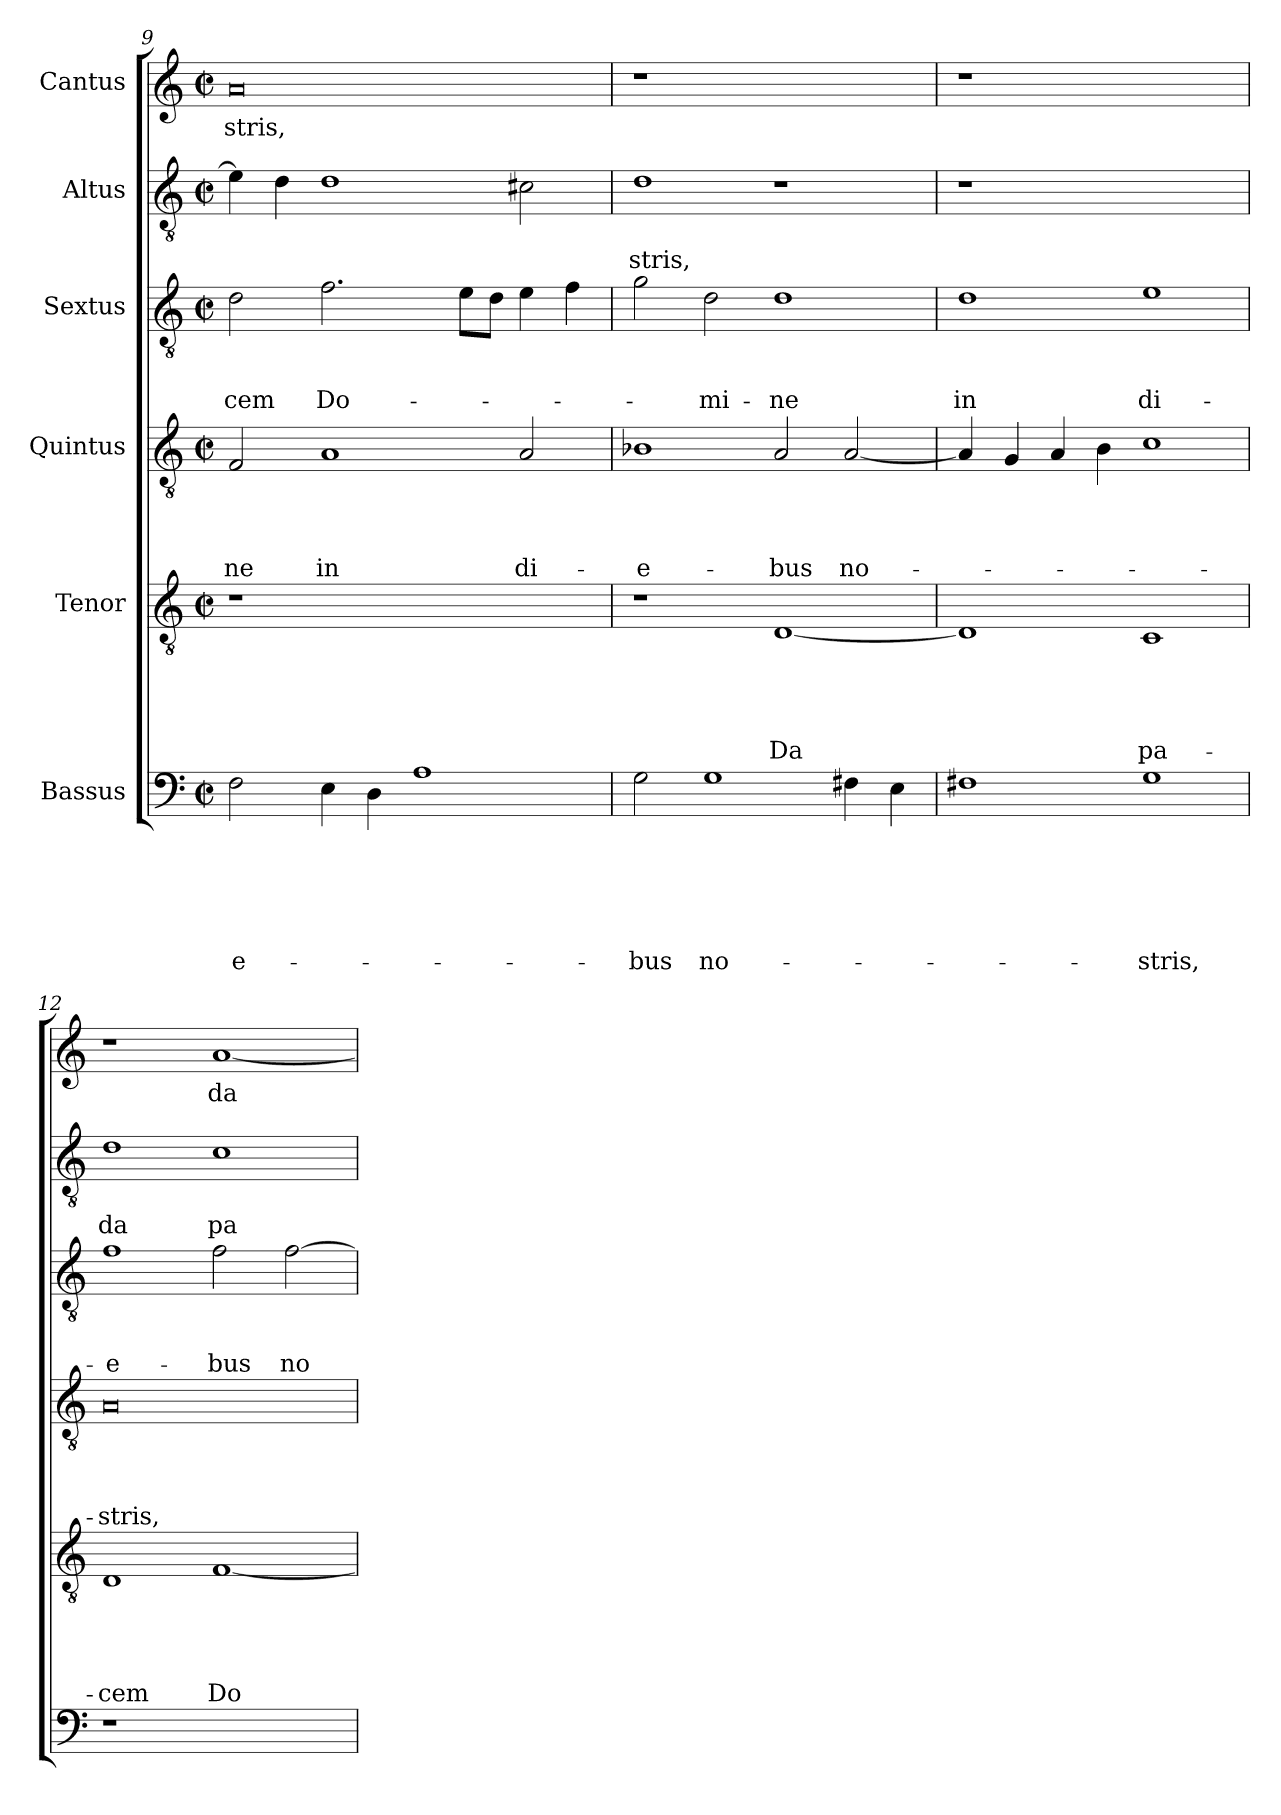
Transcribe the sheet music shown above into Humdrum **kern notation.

**kern	**text	**text	**text	**text	**text	**text	**kern	**text	**text	**text	**text	**text	**kern	**text	**text	**text	**text	**kern	**text	**text	**text	**kern	**text	**text	**kern	**text
*part6	*part6	*part6	*part6	*part6	*part6	*part6	*part5	*part5	*part5	*part5	*part5	*part5	*part4	*part4	*part4	*part4	*part4	*part3	*part3	*part3	*part3	*part2	*part2	*part2	*part1	*part1
*staff6	*staff6	*staff6	*staff6	*staff6	*staff6	*staff6	*staff5	*staff5	*staff5	*staff5	*staff5	*staff5	*staff4	*staff4	*staff4	*staff4	*staff4	*staff3	*staff3	*staff3	*staff3	*staff2	*staff2	*staff2	*staff1	*staff1
*I"Bassus	*	*	*	*	*	*	*I"Tenor	*	*	*	*	*	*I"Quintus	*	*	*	*	*I"Sextus	*	*	*	*I"Altus	*	*	*I"Cantus	*
*clefF4	*	*	*	*	*	*	*clefGv2	*	*	*	*	*	*clefGv2	*	*	*	*	*clefGv2	*	*	*	*clefGv2	*	*	*clefG2	*
*k[]	*	*	*	*	*	*	*k[]	*	*	*	*	*	*k[]	*	*	*	*	*k[]	*	*	*	*k[]	*	*	*k[]	*
*C:	*	*	*	*	*	*	*C:	*	*	*	*	*	*C:	*	*	*	*	*C:	*	*	*	*C:	*	*	*C:	*
*M2/2	*	*	*	*	*	*	*M2/2	*	*	*	*	*	*M2/2	*	*	*	*	*M2/2	*	*	*	*M2/2	*	*	*M2/2	*
*met(c|)	*	*	*	*	*	*	*met(c|)	*	*	*	*	*	*met(c|)	*	*	*	*	*met(c|)	*	*	*	*met(c|)	*	*	*met(c|)	*
=9	=9	=9	=9	=9	=9	=9	=9	=9	=9	=9	=9	=9	=9	=9	=9	=9	=9	=9	=9	=9	=9	=9	=9	=9	=9	=9
!	!	!	!	!	!	!LO:LY:b	!	!	!	!	!	!	!	!	!	!	!LO:LY:b	!	!	!	!LO:LY:b	!	!	!	!	!LO:LY:b
2F\	.	.	.	.	.	-e-	1r	.	.	.	.	.	2F/	.	.	.	-ne	2d\	.	.	-cem	4e\]	.	.	0a	-stris,
.	.	.	.	.	.	.	.	.	.	.	.	.	.	.	.	.	.	.	.	.	.	4d\	.	.	.	.
!	!	!	!	!	!	!	!	!	!	!	!	!	!	!	!	!	!LO:LY:b	!	!	!	!LO:LY:b	!	!	!	!	!
4E\	.	.	.	.	.	.	.	.	.	.	.	.	1A	.	.	.	in	2.f\	.	.	Do-	1d	.	.	.	.
4D\	.	.	.	.	.	.	.	.	.	.	.	.	.	.	.	.	.	.	.	.	.	.	.	.	.	.
1A	.	.	.	.	.	.	1ryy	.	.	.	.	.	.	.	.	.	.	.	.	.	.	.	.	.	.	.
.	.	.	.	.	.	.	.	.	.	.	.	.	.	.	.	.	.	8e\L	.	.	.	.	.	.	.	.
.	.	.	.	.	.	.	.	.	.	.	.	.	.	.	.	.	.	8d\J	.	.	.	.	.	.	.	.
!	!	!	!	!	!	!	!	!	!	!	!	!	!	!	!	!	!LO:LY:b	!	!	!	!	!	!	!	!	!
.	.	.	.	.	.	.	.	.	.	.	.	.	2A/	.	.	.	di-	4e\	.	.	.	2c#X\	.	.	.	.
.	.	.	.	.	.	.	.	.	.	.	.	.	.	.	.	.	.	4f\	.	.	.	.	.	.	.	.
=10	=10	=10	=10	=10	=10	=10	=10	=10	=10	=10	=10	=10	=10	=10	=10	=10	=10	=10	=10	=10	=10	=10	=10	=10	=10	=10
!	!	!	!	!	!	!LO:LY:b	!	!	!	!	!	!	!	!	!	!	!LO:LY:b	!	!	!	!	!	!	!LO:LY:b	!	!
2G\	.	.	.	.	.	-bus	1r	.	.	.	.	.	1B-X	.	.	.	-e-	2g\	.	.	.	1d	.	-stris,	1r	.
!	!	!	!	!	!	!LO:LY:b	!	!	!	!	!	!	!	!	!	!	!	!	!	!	!LO:LY:b	!	!	!	!	!
1G	.	.	.	.	.	no-	.	.	.	.	.	.	.	.	.	.	.	2d\	.	.	-mi-	.	.	.	.	.
!	!	!	!	!	!	!	!	!	!	!	!	!LO:LY:b	!	!	!	!	!LO:LY:b	!	!	!	!LO:LY:b	!	!	!	!	!
.	.	.	.	.	.	.	[1D	.	.	.	.	Da	2A/	.	.	.	-bus	1d	.	.	-ne	1r	.	.	1ryy	.
!	!	!	!	!	!	!	!	!	!	!	!	!	!	!	!	!	!LO:LY:b	!	!	!	!	!	!	!	!	!
4F#X\	.	.	.	.	.	.	.	.	.	.	.	.	[2A/	.	.	.	no-	.	.	.	.	.	.	.	.	.
4E\	.	.	.	.	.	.	.	.	.	.	.	.	.	.	.	.	.	.	.	.	.	.	.	.	.	.
!!LO:PB:g=z
=11	=11	=11	=11	=11	=11	=11	=11	=11	=11	=11	=11	=11	=11	=11	=11	=11	=11	=11	=11	=11	=11	=11	=11	=11	=11	=11
!	!	!	!	!	!	!	!	!	!	!	!	!	!	!	!	!	!	!	!	!	!LO:LY:b	!	!	!	!	!
1F#X	.	.	.	.	.	.	1D]	.	.	.	.	.	4A/]	.	.	.	.	1d	.	.	in	1r	.	.	1r	.
.	.	.	.	.	.	.	.	.	.	.	.	.	4G/	.	.	.	.	.	.	.	.	.	.	.	.	.
.	.	.	.	.	.	.	.	.	.	.	.	.	4A/	.	.	.	.	.	.	.	.	.	.	.	.	.
.	.	.	.	.	.	.	.	.	.	.	.	.	4B\	.	.	.	.	.	.	.	.	.	.	.	.	.
!	!	!	!	!	!	!LO:LY:b	!	!	!	!	!	!LO:LY:b	!	!	!	!	!	!	!	!	!LO:LY:b	!	!	!	!	!
1G	.	.	.	.	.	-stris,	1C	.	.	.	.	pa-	1c	.	.	.	.	1e	.	.	di-	1ryy	.	.	1ryy	.
=12	=12	=12	=12	=12	=12	=12	=12	=12	=12	=12	=12	=12	=12	=12	=12	=12	=12	=12	=12	=12	=12	=12	=12	=12	=12	=12
!	!	!	!	!	!	!	!	!	!	!	!	!LO:LY:b	!	!	!	!	!LO:LY:b	!	!	!	!LO:LY:b	!	!	!LO:LY:b	!	!
1r	.	.	.	.	.	.	1D	.	.	.	.	-cem	0A	.	.	.	-stris,	1f	.	.	-e-	1d	.	da	1r	.
!	!	!	!	!	!	!	!	!	!	!	!	!LO:LY:b	!	!	!	!	!	!	!	!	!LO:LY:b	!	!	!LO:LY:b	!	!LO:LY:b
1ryy	.	.	.	.	.	.	[1F	.	.	.	.	Do-	.	.	.	.	.	2f\	.	.	-bus	1c	.	pa-	[1a	da
!	!	!	!	!	!	!	!	!	!	!	!	!	!	!	!	!	!	!	!	!	!LO:LY:b	!	!	!	!	!
.	.	.	.	.	.	.	.	.	.	.	.	.	.	.	.	.	.	[2f\	.	.	no-	.	.	.	.	.
=	=	=	=	=	=	=	=	=	=	=	=	=	=	=	=	=	=	=	=	=	=	=	=	=	=	=
*-	*-	*-	*-	*-	*-	*-	*-	*-	*-	*-	*-	*-	*-	*-	*-	*-	*-	*-	*-	*-	*-	*-	*-	*-	*-	*-
